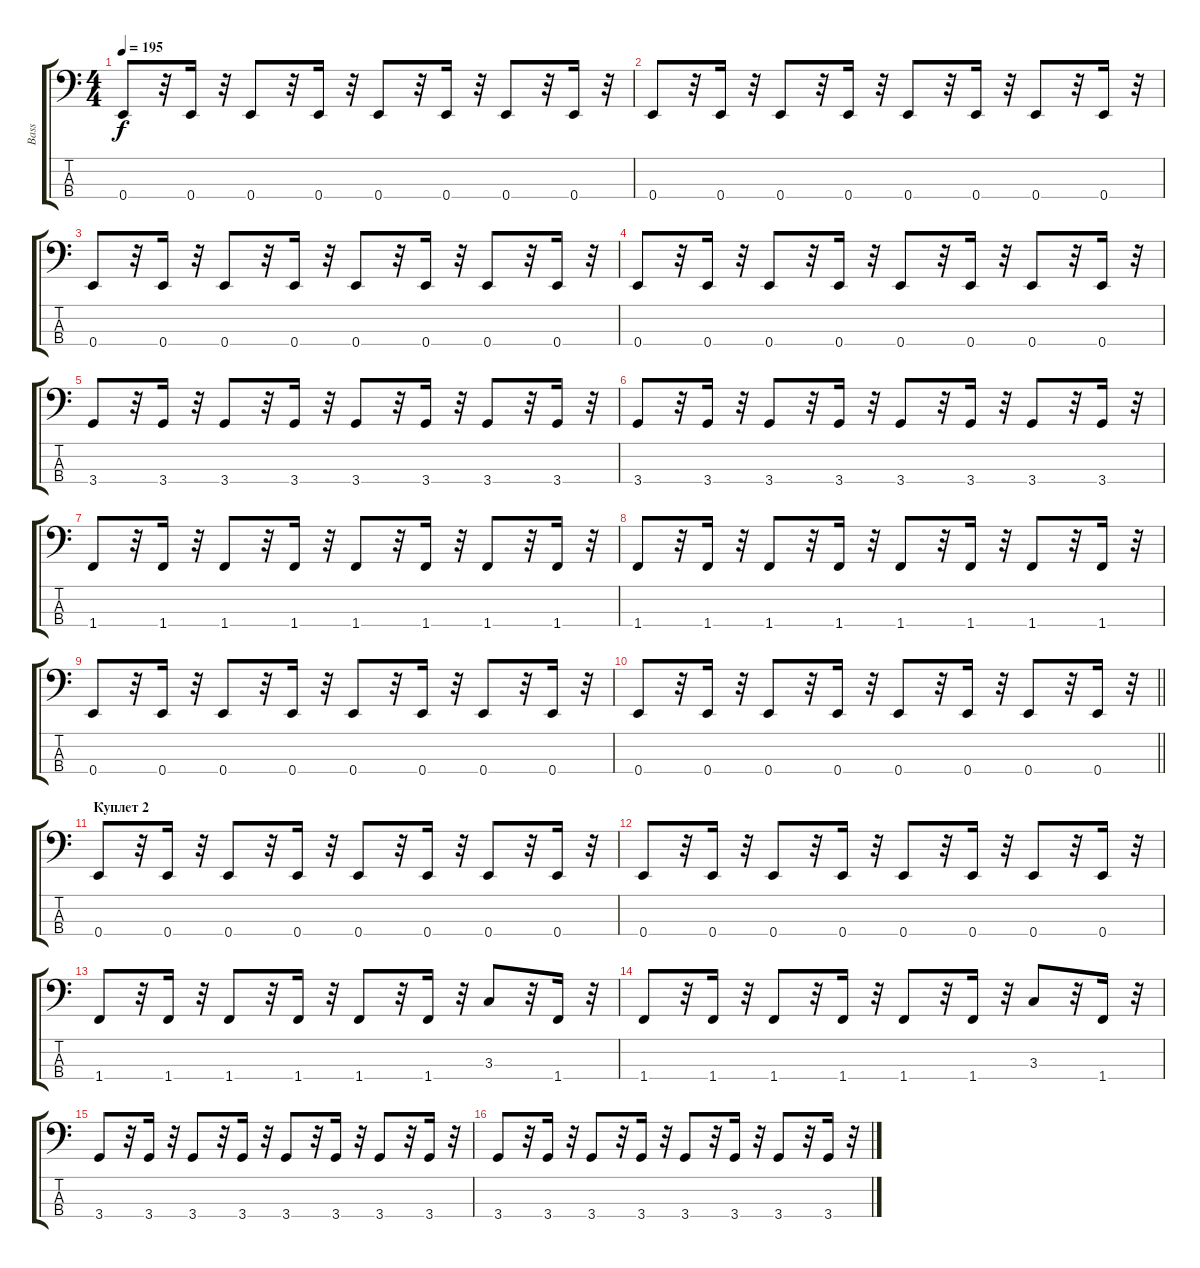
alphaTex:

\track ("Bass" "Bass") {instrument electricbassfinger}
\staff {score tabs}
\tuning (G2 D2 A1 E1) {hide}
\ts (4 4)
\tempo 195
\clef f4
\ks c
0.4.8{dy f} r.32 0.4.16 r.32 0.4.8 r.32 0.4.16 r.32 0.4.8 r.32 0.4.16 r.32 0.4.8 r.32 0.4.16 r.32 |
0.4.8 r.32 0.4.16 r.32 0.4.8 r.32 0.4.16 r.32 0.4.8 r.32 0.4.16 r.32 0.4.8 r.32 0.4.16 r.32 |
0.4.8 r.32 0.4.16 r.32 0.4.8 r.32 0.4.16 r.32 0.4.8 r.32 0.4.16 r.32 0.4.8 r.32 0.4.16 r.32 |
0.4.8 r.32 0.4.16 r.32 0.4.8 r.32 0.4.16 r.32 0.4.8 r.32 0.4.16 r.32 0.4.8 r.32 0.4.16 r.32 |
3.4.8 r.32 3.4.16 r.32 3.4.8 r.32 3.4.16 r.32 3.4.8 r.32 3.4.16 r.32 3.4.8 r.32 3.4.16 r.32 |
3.4.8 r.32 3.4.16 r.32 3.4.8 r.32 3.4.16 r.32 3.4.8 r.32 3.4.16 r.32 3.4.8 r.32 3.4.16 r.32 |
1.4.8 r.32 1.4.16 r.32 1.4.8 r.32 1.4.16 r.32 1.4.8 r.32 1.4.16 r.32 1.4.8 r.32 1.4.16 r.32 |
1.4.8 r.32 1.4.16 r.32 1.4.8 r.32 1.4.16 r.32 1.4.8 r.32 1.4.16 r.32 1.4.8 r.32 1.4.16 r.32 |
0.4.8 r.32 0.4.16 r.32 0.4.8 r.32 0.4.16 r.32 0.4.8 r.32 0.4.16 r.32 0.4.8 r.32 0.4.16 r.32 |
\barLineRight lightlight
0.4.8 r.32 0.4.16 r.32 0.4.8 r.32 0.4.16 r.32 0.4.8 r.32 0.4.16 r.32 0.4.8 r.32 0.4.16 r.32 |
\section ("" "Куплет 2")
0.4.8 r.32 0.4.16 r.32 0.4.8 r.32 0.4.16 r.32 0.4.8 r.32 0.4.16 r.32 0.4.8 r.32 0.4.16 r.32 |
0.4.8 r.32 0.4.16 r.32 0.4.8 r.32 0.4.16 r.32 0.4.8 r.32 0.4.16 r.32 0.4.8 r.32 0.4.16 r.32 |
1.4.8 r.32 1.4.16 r.32 1.4.8 r.32 1.4.16 r.32 1.4.8 r.32 1.4.16 r.32 3.3.8 r.32 1.4.16 r.32 |
1.4.8 r.32 1.4.16 r.32 1.4.8 r.32 1.4.16 r.32 1.4.8 r.32 1.4.16 r.32 3.3.8 r.32 1.4.16 r.32 |
3.4.8 r.32 3.4.16 r.32 3.4.8 r.32 3.4.16 r.32 3.4.8 r.32 3.4.16 r.32 3.4.8 r.32 3.4.16 r.32 |
3.4.8 r.32 3.4.16 r.32 3.4.8 r.32 3.4.16 r.32 3.4.8 r.32 3.4.16 r.32 3.4.8 r.32 3.4.16 r.32
